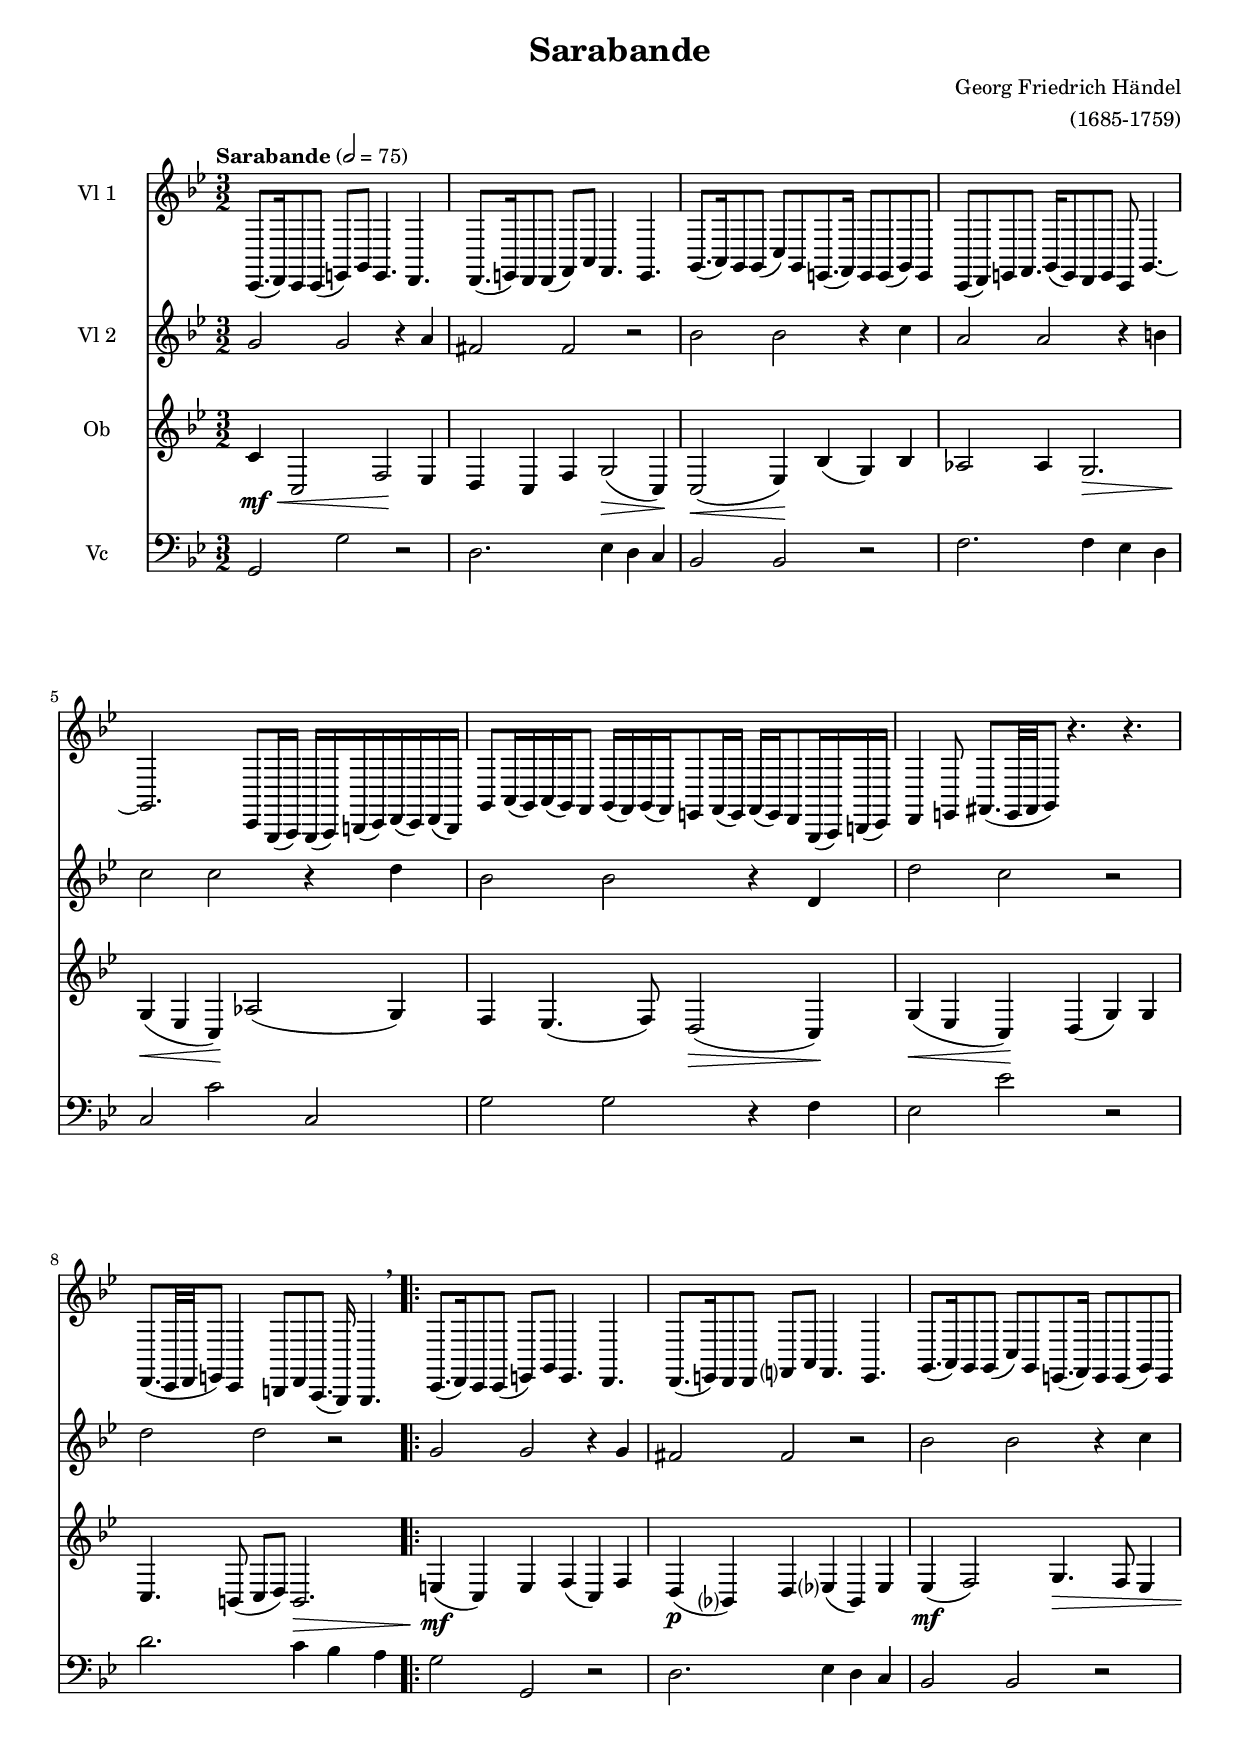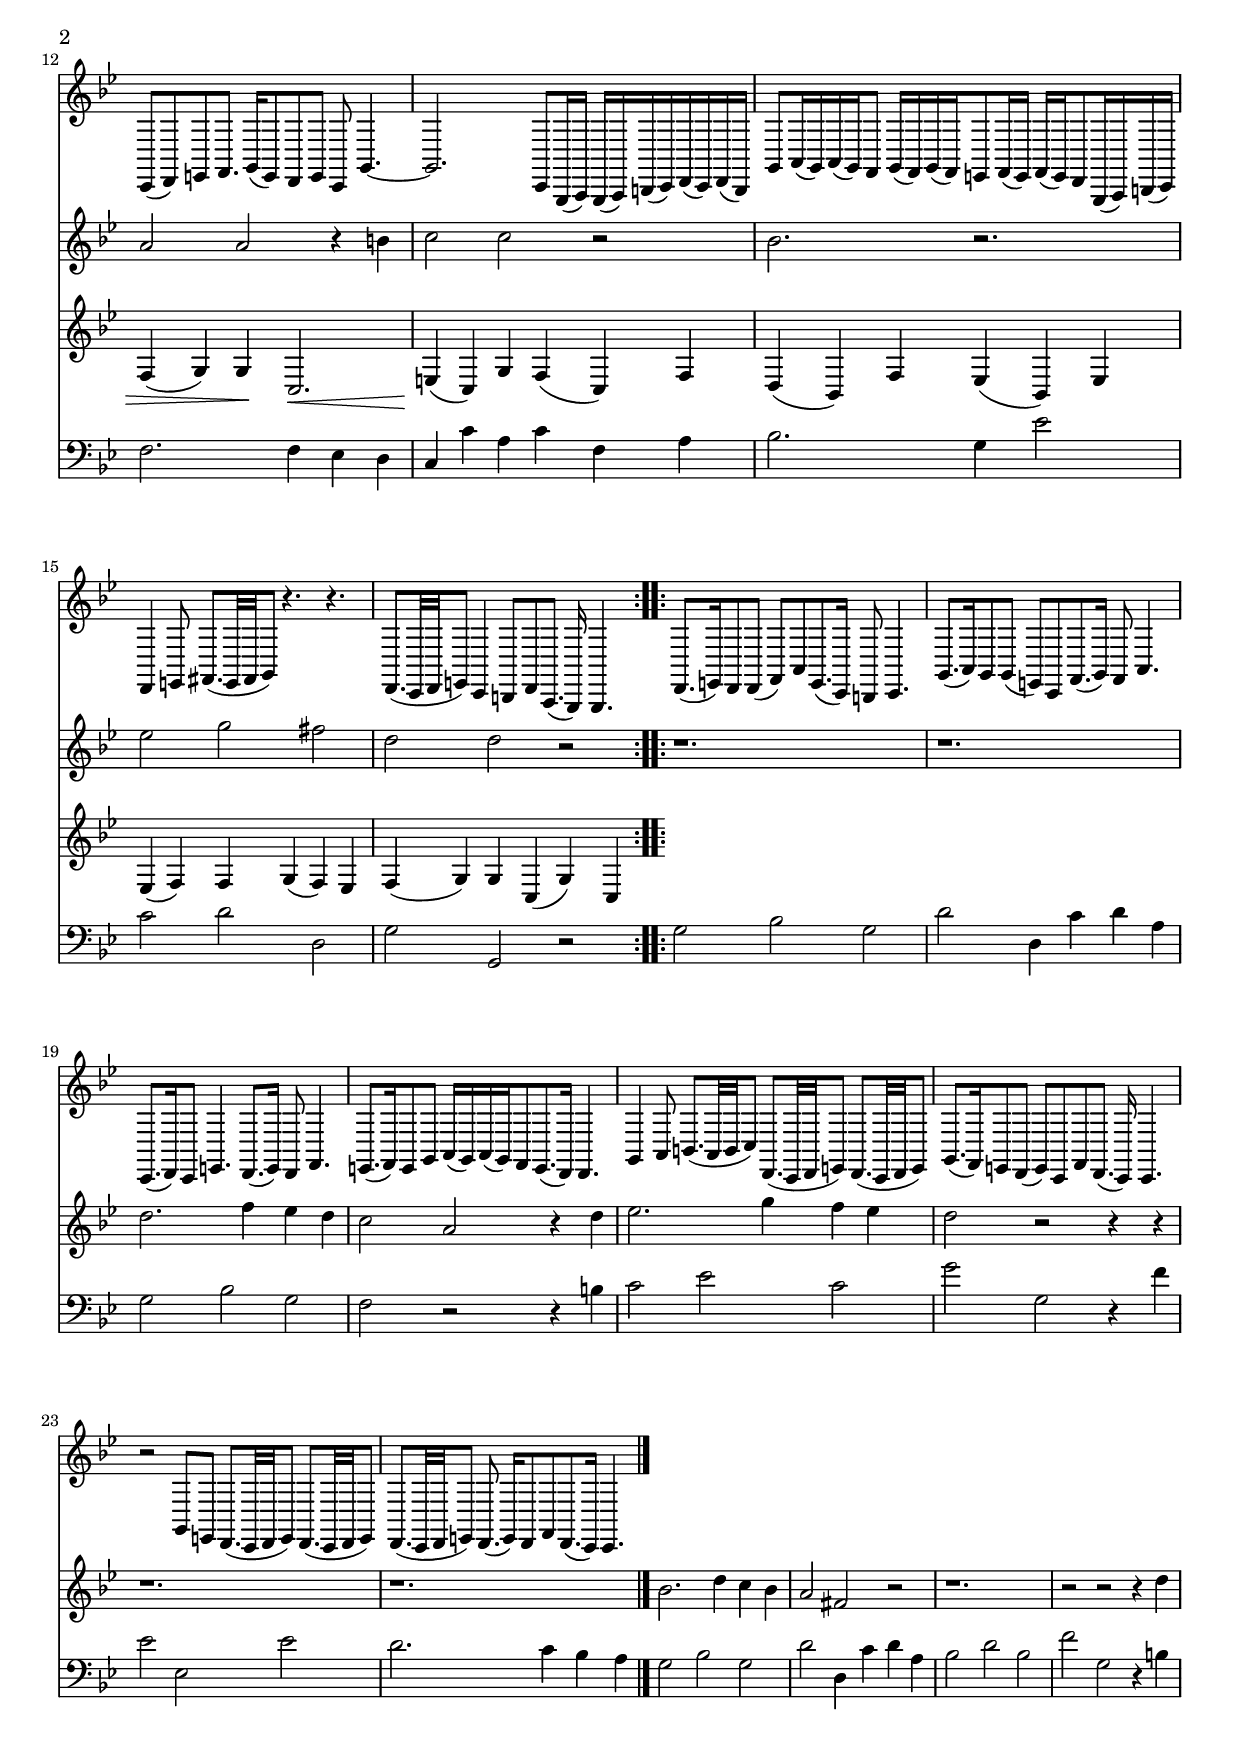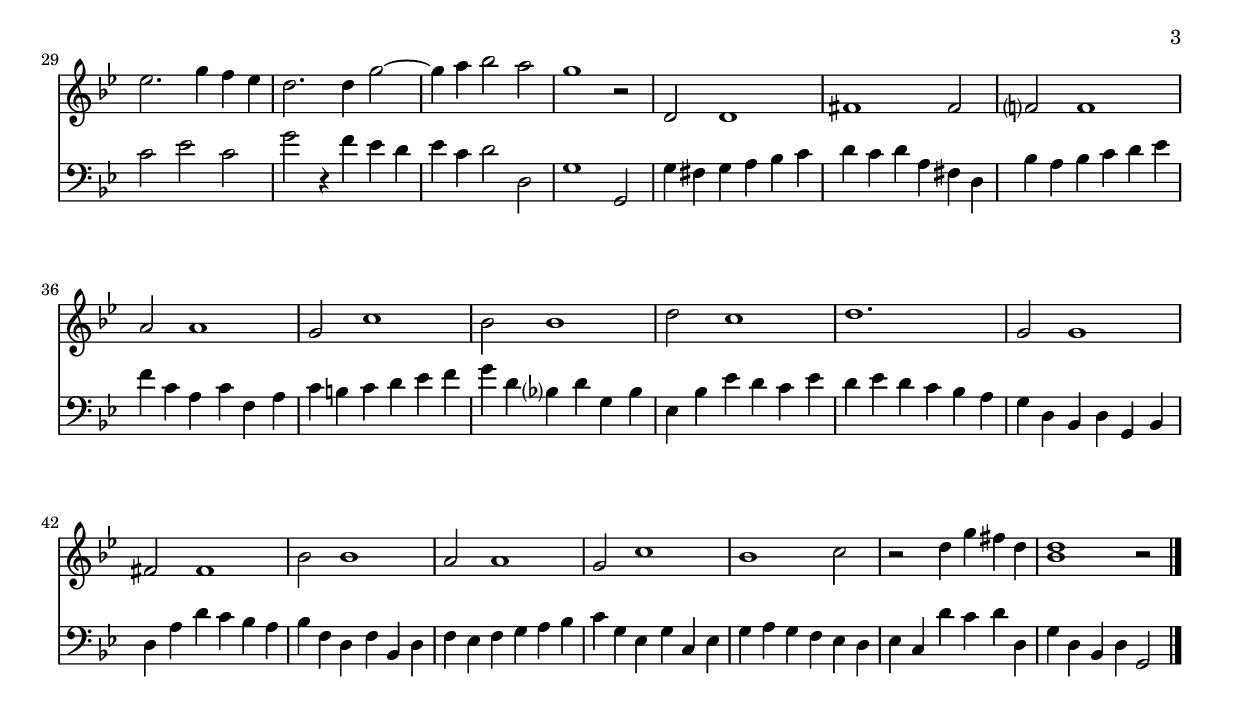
\version "2.12.2"
\include "deutsch.ly"

#(set-global-staff-size 18)
%#(set-global-staff-size 16)

\header {
  title = "Sarabande"
  composer = "Georg Friedrich Händel"
  arranger = "(1685-1759)"
%  piece = "1/2 = 75"
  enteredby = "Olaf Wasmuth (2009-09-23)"
}

voiceconsts = {
 \key f \major
 \clef "treble"
% \clef "bass"
 %\numericTimeSignature
 \compressFullBarRests
 \time 3/2
 \tempo "Sarabande" 2=75
}

\include "v1.ily"
vb = \relative c'' {
  \voiceconsts

  d2 d r4 e
  cis2 cis r
  f f r4 g
  e2 e r4 fis

  g2 g r4 a
  f2 f r4 a,
  a'2 g r
  a a r

  d, d r4 d
  cis2 cis r
  f f r4 g
  e2 e r4 fis

  g2 g r
  f2. r
  b2 d cis
  a a r

  r1.
  r
  a2. c4 b a
  g2 e r4 a

  b2. d4 c b
  a2 r r4 r
  r1.
  r

  f2. a4 g f
  e2 cis r
  r1.
  r2 r r4 a'

  b2. d4 c b
  a2. a4 d2~
  d4 e f2 e
  d1 r2

  a, a1
  cis cis2
  c? c1
  e2 e1

  d2 g1
  f2 f1
  a2 g1
  a1.

  d,2 d1
  cis2 cis1
  f2 f1
  e2 e1

  d2 g1
  f g2
  r a4 d cis a
  <f a>1 r2 \bar "|."
}

\include "v3.ily"
vd = \relative c {
  \voiceconsts
  \clef bass

  d2 d' r
  a2. b4 a g
  f2 f r
  c'2. c4 b a

  g2 g' g,
  d' d r4 c
  b2 b' r
  a2. g4 f e

  d2 d, r
  a'2. b4 a g
  f2 f r
  c'2. c4 b a

  g g' e g c, e
  f2. d4 b'2
  g a a,
  d d, r

  d' f d
  a' a,4 g' a e
  d2 f d
  c r r4 fis

  g2 b g
  d' d, r4 c'
  b2 b, b'
  a2. g4 f e

  d2 f d
  a' a,4 g' a e
  f2 a f
  c' d, r4 fis

  g2 b g
  d' r4 c b a
  b g a2 a,
  d1 d,2

  d'4 cis d e f g
  a g a e cis a
  f' e f g a b
  c g e g c, e

  g fis g a b c
  d a f? a d, f
  b, f' b a g b
  a b a g f e

  d a f a d, f
  a e' a g f e
  f c a c f, a
  c b c d e f

  g d b d g, b
  d e d c b a
  b g a' g a a,
  d a f a d,2 \bar "|."
}


\book {
  \score {

    <<
      \new Staff <<
	\set Staff.instrumentName = "Vl 1 "
	\transpose f b, { \va }
      >>
      \new Staff <<
	\set Staff.instrumentName = "Vl 2 "
	\transpose f b, { \vb }
      >>
      \new Staff <<
	\set Staff.instrumentName = "Ob "
	\transpose f b, { \vc }
      >>

      \new Staff <<
	\set Staff.instrumentName = "Vc "
	\transpose f b, { \vd }
      >>
    >>

    \layout {}

    \midi {
      \context {
	\Score
	tempoWholesPerMinute = #(ly:make-moment 75 2)
      }
    }
  }
}